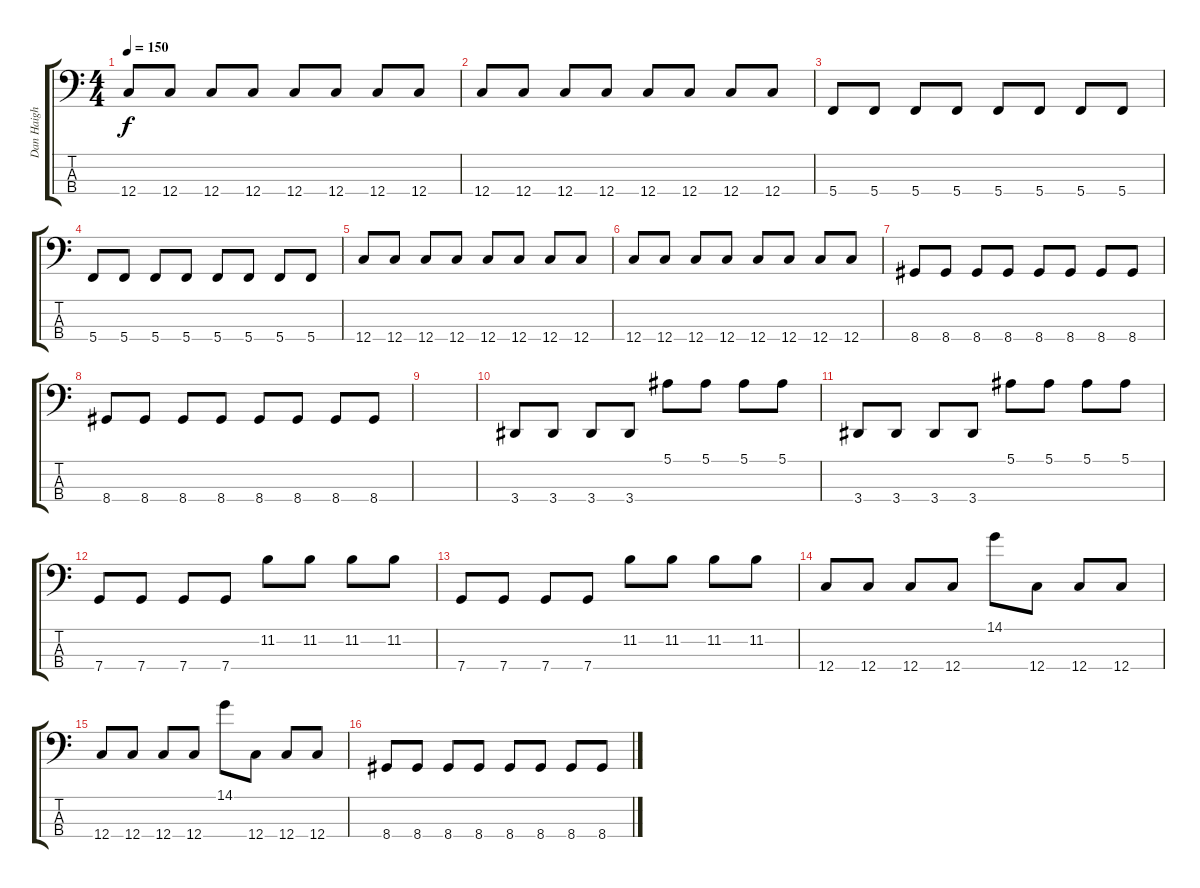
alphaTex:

\track ("Dan Haigh" "Dan Haigh") {instrument acousticguitarsteel}
\staff {score tabs}
\tuning (F2 C2 G1 C1) {hide}
\ts (4 4)
\tempo 150
\clef f4
\ks c
12.4.8{dy f} 12.4.8 12.4.8 12.4.8 12.4.8 12.4.8 12.4.8 12.4.8 |
12.4.8 12.4.8 12.4.8 12.4.8 12.4.8 12.4.8 12.4.8 12.4.8 |
5.4.8 5.4.8 5.4.8 5.4.8 5.4.8 5.4.8 5.4.8 5.4.8 |
5.4.8 5.4.8 5.4.8 5.4.8 5.4.8 5.4.8 5.4.8 5.4.8 |
12.4.8 12.4.8 12.4.8 12.4.8 12.4.8 12.4.8 12.4.8 12.4.8 |
12.4.8 12.4.8 12.4.8 12.4.8 12.4.8 12.4.8 12.4.8 12.4.8 |
8.4.8 8.4.8 8.4.8 8.4.8 8.4.8 8.4.8 8.4.8 8.4.8 |
8.4.8 8.4.8 8.4.8 8.4.8 8.4.8 8.4.8 8.4.8 8.4.8 |
|
3.4.8 3.4.8 3.4.8 3.4.8 5.1.8 5.1.8 5.1.8 5.1.8 |
3.4.8 3.4.8 3.4.8 3.4.8 5.1.8 5.1.8 5.1.8 5.1.8 |
7.4.8 7.4.8 7.4.8 7.4.8 11.2.8 11.2.8 11.2.8 11.2.8 |
7.4.8 7.4.8 7.4.8 7.4.8 11.2.8 11.2.8 11.2.8 11.2.8 |
12.4.8 12.4.8 12.4.8 12.4.8 14.1.8 12.4.8 12.4.8 12.4.8 |
12.4.8 12.4.8 12.4.8 12.4.8 14.1.8 12.4.8 12.4.8 12.4.8 |
8.4.8 8.4.8 8.4.8 8.4.8 8.4.8 8.4.8 8.4.8 8.4.8
